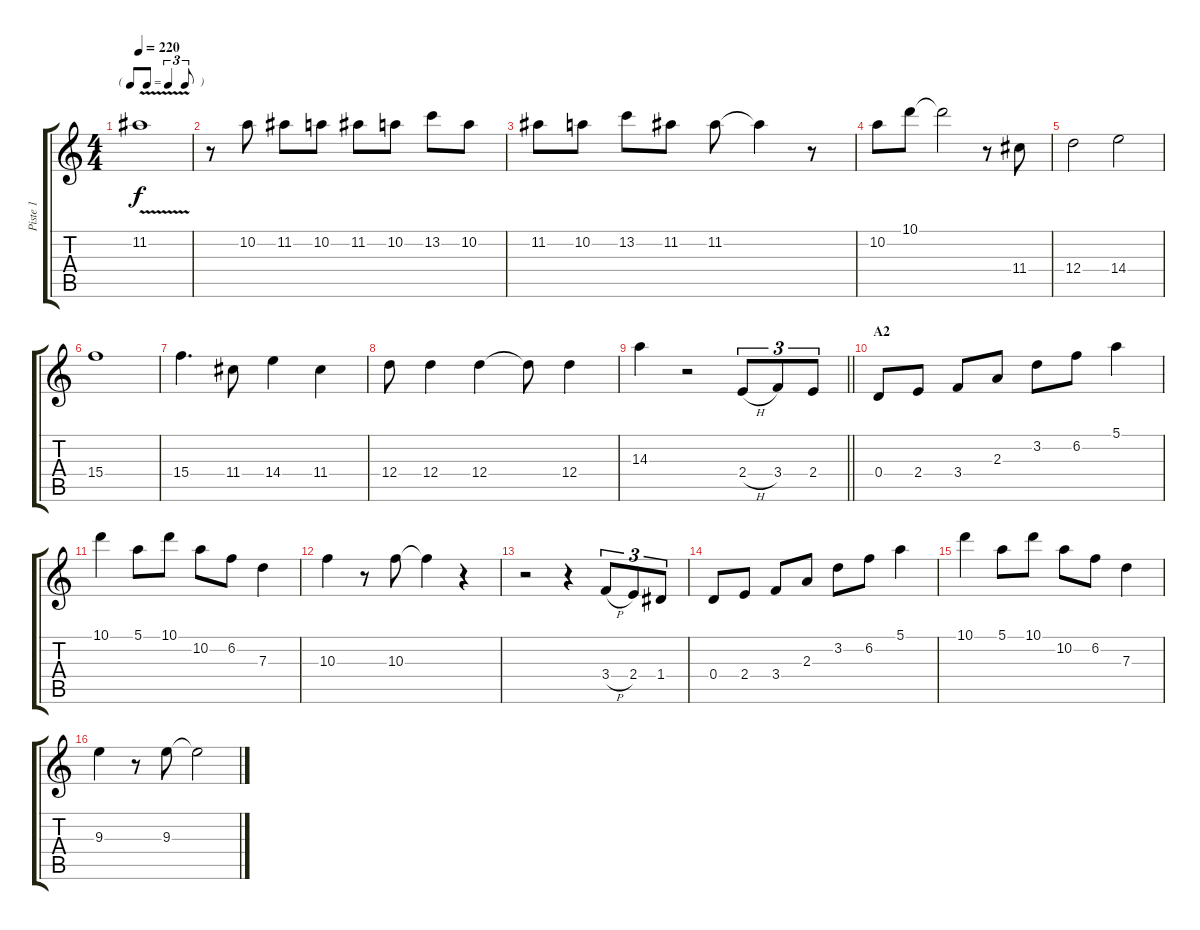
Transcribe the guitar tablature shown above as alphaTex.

\track ("Piste 1" "Piste 1") {instrument acousticguitarsteel}
\staff {score tabs}
\tuning (E4 B3 G3 D3 A2 E2) {hide}
\ts (4 4)
\tf triplet8th
\tempo 220
\clef g2
\ks c
11.2{v}.1{dy f} |
r.8 10.2.8 11.2.8 10.2.8 11.2.8 10.2.8 13.2.8 10.2.8 |
11.2.8 10.2.8 13.2.8 11.2.8 11.2.8 11.2{t}.4 r.8 |
10.2.8 10.1.8 10.1{t}.2 r.8 11.4.8 |
12.4.2 14.4.2 |
15.4.1 |
15.4.4{d} 11.4.8 14.4.4 11.4.4 |
12.4.8 12.4.4 12.4.4 12.4{t}.8 12.4.4 |
\barLineRight lightlight
14.3.4 r.2 2.4{h}.8{tu (3 2)} 3.4.8{tu (3 2)} 2.4.8{tu (3 2)} |
\section ("" "A2")
0.4.8 2.4.8 3.4.8 2.3.8 3.2.8 6.2.8 5.1.4 |
10.1.4 5.1.8 10.1.8 10.2.8 6.2.8 7.3.4 |
10.3.4 r.8 10.3.8 10.3{t}.4 r.4 |
r.2 r.4 3.4{h}.8{tu (3 2)} 2.4.8{tu (3 2)} 1.4.8{tu (3 2)} |
0.4.8 2.4.8 3.4.8 2.3.8 3.2.8 6.2.8 5.1.4 |
10.1.4 5.1.8 10.1.8 10.2.8 6.2.8 7.3.4 |
9.3.4 r.8 9.3.8 9.3{t}.2
